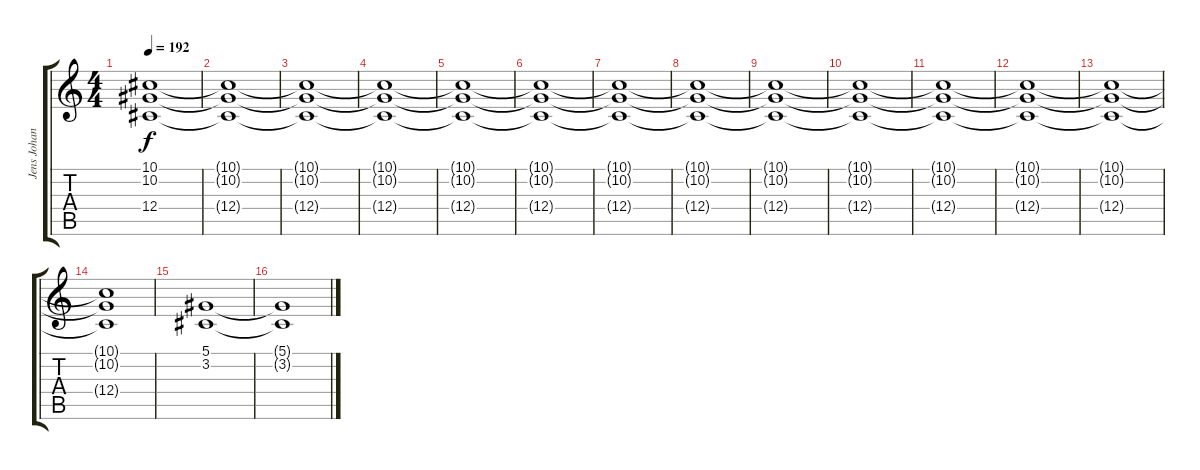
\track ("Jens Johansson" "Jens Johan") {instrument stringensemble2}
\staff {score tabs}
\tuning (Eb4 Bb3 Gb3 Db3 Ab2 Eb2) {hide}
\ts (4 4)
\tempo 192
\clef g2
\ks c
(10.1{t} 10.2{t} 12.4{t}).1{dy f} |
(10.1{t} 10.2{t} 12.4{t}).1 |
(10.1{t} 10.2{t} 12.4{t}).1 |
(10.1{t} 10.2{t} 12.4{t}).1 |
(10.1{t} 10.2{t} 12.4{t}).1 |
(10.1{t} 10.2{t} 12.4{t}).1 |
(10.1{t} 10.2{t} 12.4{t}).1 |
(10.1{t} 10.2{t} 12.4{t}).1 |
(10.1{t} 10.2{t} 12.4{t}).1 |
(10.1{t} 10.2{t} 12.4{t}).1 |
(10.1{t} 10.2{t} 12.4{t}).1 |
(10.1{t} 10.2{t} 12.4{t}).1 |
(10.1{t} 10.2{t} 12.4{t}).1 |
(10.1{t} 10.2{t} 12.4{t}).1 |
(5.1 3.2).1 |
(5.1{t} 3.2{t}).1
